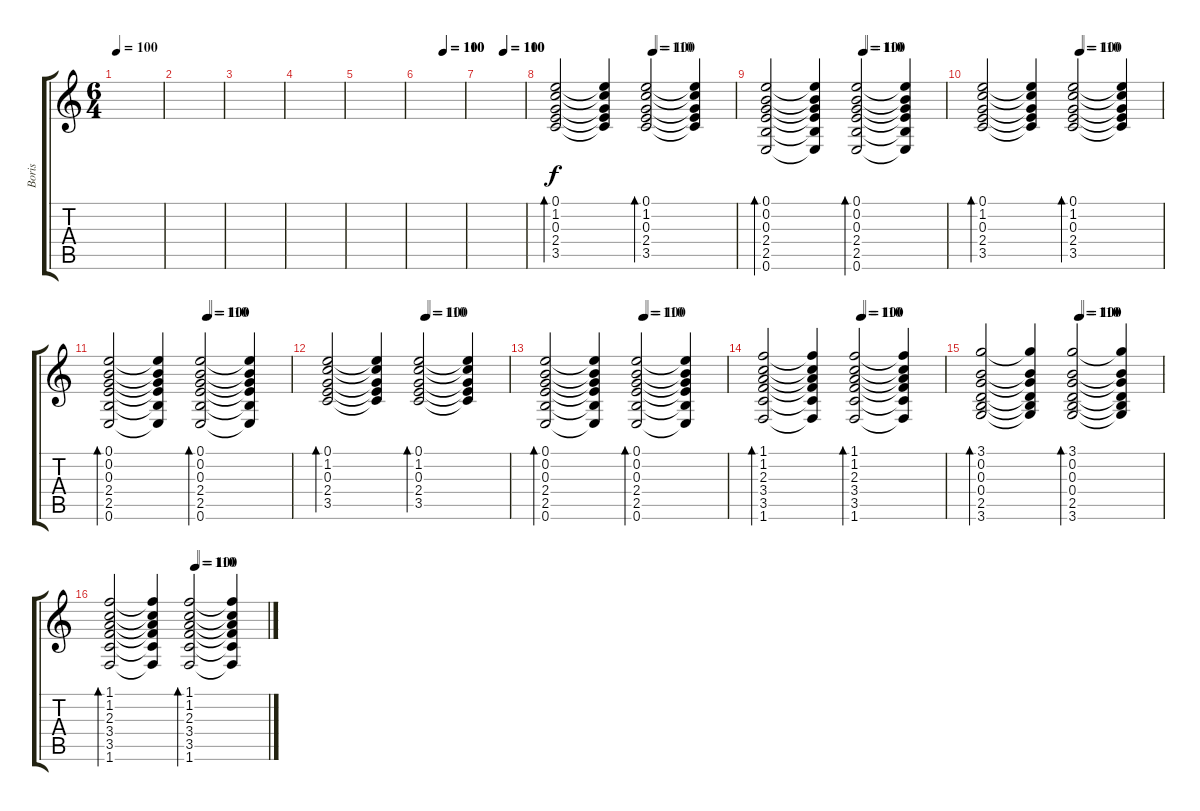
\track ("Boris" "Boris") {instrument electricguitarjazz}
\staff {score tabs}
\tuning (E4 B3 G3 D3 A2 E2) {hide}
\ts (6 4)
\tempo 100
\clef g2
\ks c
|
|
|
|
|
\tempo (110 0.5416666666666666)
\tempo (100 0.5520833333333334)
|
\tempo (110 0.5416666666666666)
\tempo (100 0.5520833333333334)
|
\tempo (110 0.5416666666666666)
\tempo (100 0.5520833333333334)
(0.1 1.2 0.3 2.4 3.5).2{bd 480} (0.1{t} 1.2{t} 0.3{t} 2.4{t} 3.5{t}).4 (0.1 1.2 0.3 2.4 3.5).2{bd 240} (0.1{t} 1.2{t} 0.3{t} 2.4{t} 3.5{t}).4 |
\tempo (110 0.5416666666666666)
\tempo (100 0.5520833333333334)
(0.1 0.2 0.3 2.4 2.5 0.6).2{bd 480} (0.1{t} 0.2{t} 0.3{t} 2.4{t} 2.5{t} 0.6{t}).4 (0.1 0.2 0.3 2.4 2.5 0.6).2{bd 240} (0.1{t} 0.2{t} 0.3{t} 2.4{t} 2.5{t} 0.6{t}).4 |
\tempo (110 0.5416666666666666)
\tempo (100 0.5520833333333334)
(0.1 1.2 0.3 2.4 3.5).2{bd 480} (0.1{t} 1.2{t} 0.3{t} 2.4{t} 3.5{t}).4 (0.1 1.2 0.3 2.4 3.5).2{bd 240} (0.1{t} 1.2{t} 0.3{t} 2.4{t} 3.5{t}).4 |
\tempo (110 0.5416666666666666)
\tempo (100 0.5520833333333334)
(0.1 0.2 0.3 2.4 2.5 0.6).2{bd 480} (0.1{t} 0.2{t} 0.3{t} 2.4{t} 2.5{t} 0.6{t}).4 (0.1 0.2 0.3 2.4 2.5 0.6).2{bd 240} (0.1{t} 0.2{t} 0.3{t} 2.4{t} 2.5{t} 0.6{t}).4 |
\tempo (110 0.5416666666666666)
\tempo (100 0.5520833333333334)
(0.1 1.2 0.3 2.4 3.5).2{bd 480} (0.1{t} 1.2{t} 0.3{t} 2.4{t} 3.5{t}).4 (0.1 1.2 0.3 2.4 3.5).2{bd 240} (0.1{t} 1.2{t} 0.3{t} 2.4{t} 3.5{t}).4 |
\tempo (110 0.5416666666666666)
\tempo (100 0.5520833333333334)
(0.1 0.2 0.3 2.4 2.5 0.6).2{bd 480} (0.1{t} 0.2{t} 0.3{t} 2.4{t} 2.5{t} 0.6{t}).4 (0.1 0.2 0.3 2.4 2.5 0.6).2{bd 240} (0.1{t} 0.2{t} 0.3{t} 2.4{t} 2.5{t} 0.6{t}).4 |
\tempo (110 0.5416666666666666)
\tempo (100 0.5520833333333334)
(1.1 1.2 2.3 3.4 3.5 1.6).2{bd 480} (1.1{t} 1.2{t} 2.3{t} 3.4{t} 3.5{t} 1.6{t}).4 (1.1 1.2 2.3 3.4 3.5 1.6).2{bd 240} (1.1{t} 1.2{t} 2.3{t} 3.4{t} 3.5{t} 1.6{t}).4 |
\tempo (110 0.5416666666666666)
\tempo (100 0.5520833333333334)
(3.1 0.2 0.3 0.4 2.5 3.6).2{bd 480} (3.1{t} 0.2{t} 0.3{t} 0.4{t} 2.5{t} 3.6{t}).4 (3.1 0.2 0.3 0.4 2.5 3.6).2{bd 240} (3.1{t} 0.2{t} 0.3{t} 0.4{t} 2.5{t} 3.6{t}).4 |
\tempo (110 0.5416666666666666)
\tempo (100 0.5520833333333334)
(1.1 1.2 2.3 3.4 3.5 1.6).2{bd 480} (1.1{t} 1.2{t} 2.3{t} 3.4{t} 3.5{t} 1.6{t}).4 (1.1 1.2 2.3 3.4 3.5 1.6).2{bd 240} (1.1{t} 1.2{t} 2.3{t} 3.4{t} 3.5{t} 1.6{t}).4
